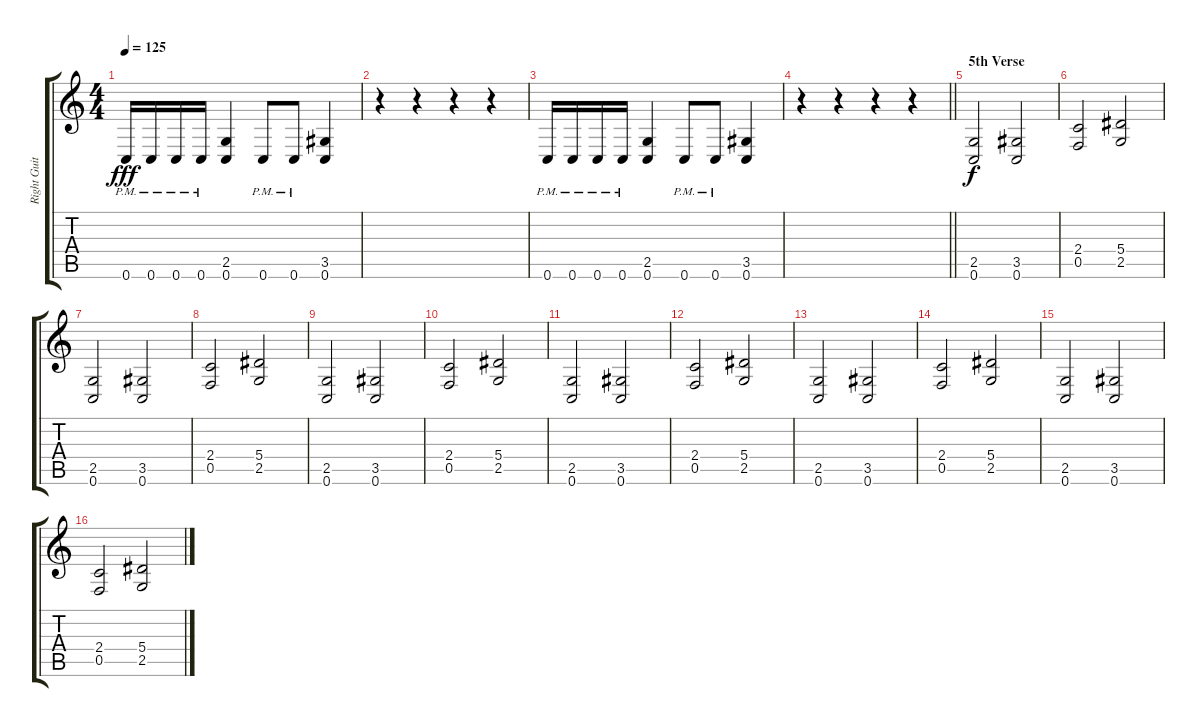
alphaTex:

\track ("Right Guitar" "Right Guit") {instrument distortionguitar}
\staff {score tabs}
\tuning (C4 G3 Eb3 Bb2 F2 C2) {hide}
\ts (4 4)
\tempo 125
\clef g2
\ks c
0.6{pm}.16{dy fff} 0.6{pm}.16 0.6{pm}.16 0.6{pm}.16 (2.5 0.6).4 0.6{pm}.8 0.6{pm}.8 (3.5 0.6).4 |
r.4 r.4 r.4 r.4 |
0.6{pm}.16 0.6{pm}.16 0.6{pm}.16 0.6{pm}.16 (2.5 0.6).4 0.6{pm}.8 0.6{pm}.8 (3.5 0.6).4 |
\barLineRight lightlight
r.4 r.4 r.4 r.4 |
\section ("" "5th Verse")
(2.5 0.6).2{dy f volume 14} (3.5 0.6).2 |
(2.4 0.5).2 (5.4 2.5).2 |
(2.5 0.6).2 (3.5 0.6).2 |
(2.4 0.5).2 (5.4 2.5).2 |
(2.5 0.6).2 (3.5 0.6).2 |
(2.4 0.5).2 (5.4 2.5).2 |
(2.5 0.6).2 (3.5 0.6).2 |
(2.4 0.5).2 (5.4 2.5).2 |
(2.5 0.6).2 (3.5 0.6).2 |
(2.4 0.5).2 (5.4 2.5).2 |
(2.5 0.6).2 (3.5 0.6).2 |
(2.4 0.5).2 (5.4 2.5).2
